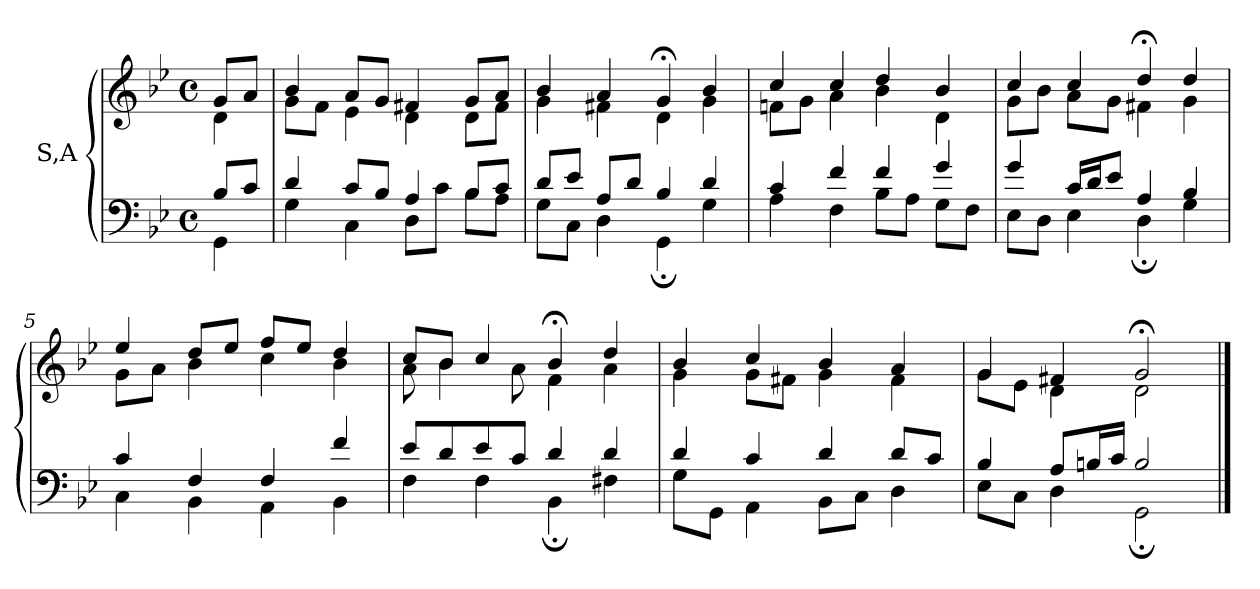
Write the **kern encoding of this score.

**kern	**kern
*part1	*part1
*staff2	*staff1
*I"S,A	*
!!LO:LB:g=z
*clefF4	*clefG2
*k[b-e-]	*k[b-e-]
*M4/4	*M4/4
*met(c)	*met(c)
=	=
*^	*^
8B-L	4GG	8gL	4d
8cJ	.	8aJ	.
=1	=1	=1	=1
4d	4G	4b-	8gL
.	.	.	8fJ
8cL	4C	8aL	4e-
8B-J	.	8gJ	.
4A	8DL	4f#X	4d
.	8cJ	.	.
8B-L	8B-L	8gL	8dL
8cJ	8AJ	8aJ	8f#J
=2	=2	=2	=2
8dL	8GL	4b-	4g
8e-J	8CJ	.	.
8AL	4D	4a	4f#X
8dJ	.	.	.
4B-	4GG;	4g;<	4d
4d	4G	4b-	4g
=3	=3	=3	=3
4c	4A	4cc	8fnL
.	.	.	8gJ
4f	4F	4cc	4a
4f	8B-L	4dd	4b-
.	8AJ	.	.
4g	8GL	4b-	4d
.	8FJ	.	.
=4	=4	=4	=4
4g	8E-L	4cc	8gL
.	8DJ	.	8b-J
16cLL	4E-	4cc	8aL
16dJ	.	.	.
8e-J	.	.	8gJ
4A	4D;	4dd;<	4f#X
4B-	4G	4dd	4g
!!LO:PB:g=z	!!
=5	=5	=5	=5
4c	4C	4ee-	8gL
.	.	.	8aJ
4F	4BB-	8ddL	4b-
.	.	8ee-J	.
4F	4AA	8ffL	4cc
.	.	8ee-J	.
4f	4BB-	4dd	4b-
=6	=6	=6	=6
8e-L	4F	8ccL	8a
8d	.	8b-J	4b-
8e-	4F	4cc	.
8cJ	.	.	8a
4d	4BB-;	4b-;<	4f
4d	4F#X	4dd	4a
=7	=7	=7	=7
4d	8GL	4b-	4g
.	8GGJ	.	.
4c	4AA	4cc	8gL
.	.	.	8f#XJ
4d	8BB-L	4b-	4g
.	8CJ	.	.
8dL	4D	4a	4f#
8cJ	.	.	.
=8	=8	=8	=8
4B-	8E-L	4g	8gL
.	8CJ	.	8e-J
8AL	4D	4f#X	4d
16BnL	.	.	.
16cJJ	.	.	.
2B	2GG;	2g;<	2d
*v	*v	*	*
*	*v	*v
==	==
*-	*-
